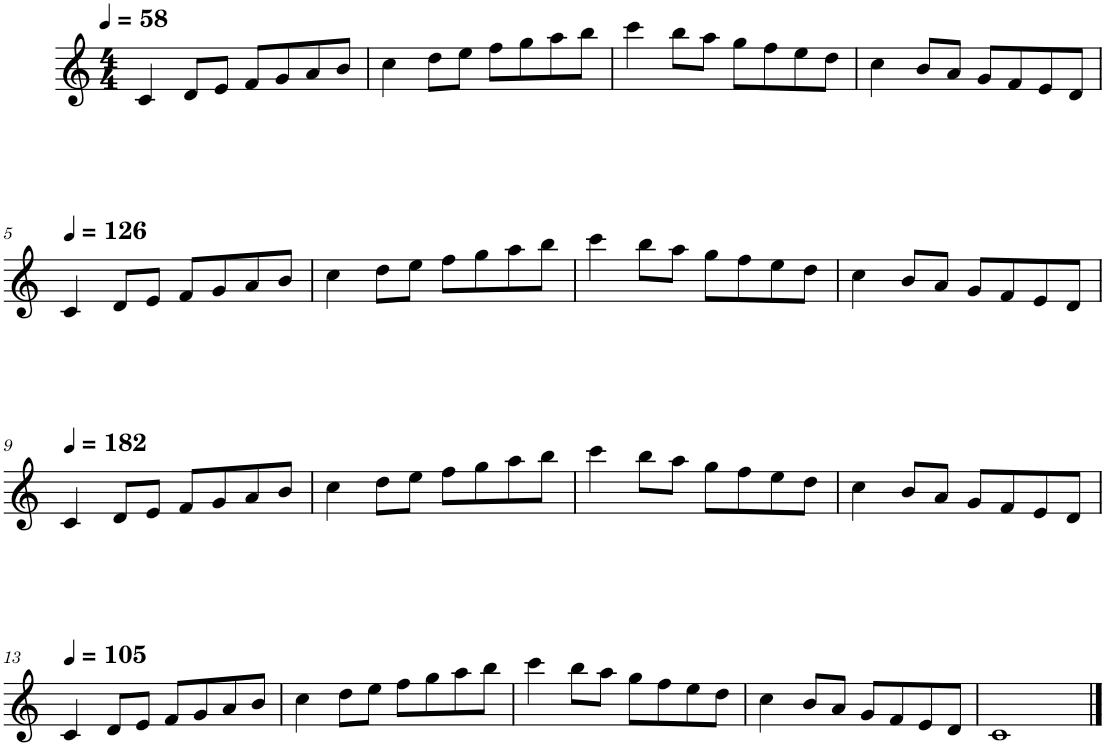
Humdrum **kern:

**kern
*part1
*staff1
*I"Piano
*I'Pno.
*clefG2
*k[]
*M4/4
*MM58
=1
4c/
8d/L
8e/J
8f/L
8g/
8a/
8b/J
=2
4cc\
8dd\L
8ee\J
8ff\L
8gg\
8aa\
8bb\J
=3
4ccc\
8bb\L
8aa\J
8gg\L
8ff\
8ee\
8dd\J
=4
4cc\
8b/L
8a/J
8g/L
8f/
8e/
8d/J
!!LO:LB:g=z
=5
*MM126
4c/
8d/L
8e/J
8f/L
8g/
8a/
8b/J
=6
4cc\
8dd\L
8ee\J
8ff\L
8gg\
8aa\
8bb\J
=7
4ccc\
8bb\L
8aa\J
8gg\L
8ff\
8ee\
8dd\J
=8
4cc\
8b/L
8a/J
8g/L
8f/
8e/
8d/J
!!LO:LB:g=z
=9
*MM182
4c/
8d/L
8e/J
8f/L
8g/
8a/
8b/J
=10
4cc\
8dd\L
8ee\J
8ff\L
8gg\
8aa\
8bb\J
=11
4ccc\
8bb\L
8aa\J
8gg\L
8ff\
8ee\
8dd\J
=12
4cc\
8b/L
8a/J
8g/L
8f/
8e/
8d/J
!!LO:LB:g=z
=13
*MM105
4c/
8d/L
8e/J
8f/L
8g/
8a/
8b/J
=14
4cc\
8dd\L
8ee\J
8ff\L
8gg\
8aa\
8bb\J
=15
4ccc\
8bb\L
8aa\J
8gg\L
8ff\
8ee\
8dd\J
=16
4cc\
8b/L
8a/J
8g/L
8f/
8e/
8d/J
=17
1c
==
*-
